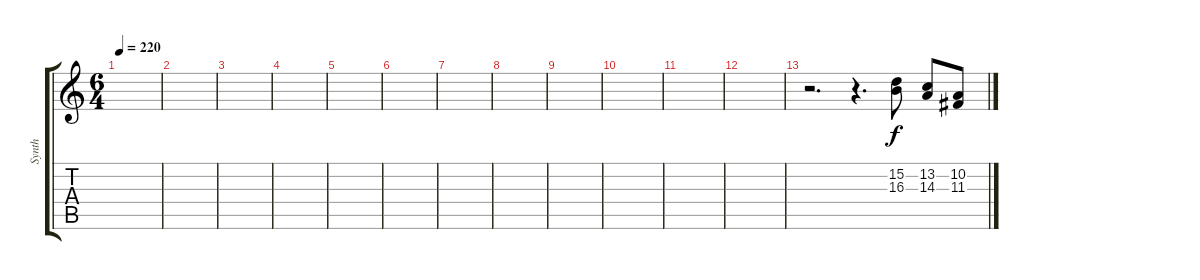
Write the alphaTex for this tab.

\track ("Synth" "Synth") {instrument dulcimer}
\staff {score tabs}
\tuning (E4 B3 G3 D3 A2 E2) {hide}
\ts (6 4)
\tempo 220
\clef g2
\ks c
|
|
|
|
|
|
|
|
|
|
|
|
r.2{d} r.4{d} (15.2 16.3).8{balance 8} (13.2 14.3).8 (10.2 11.3).8
